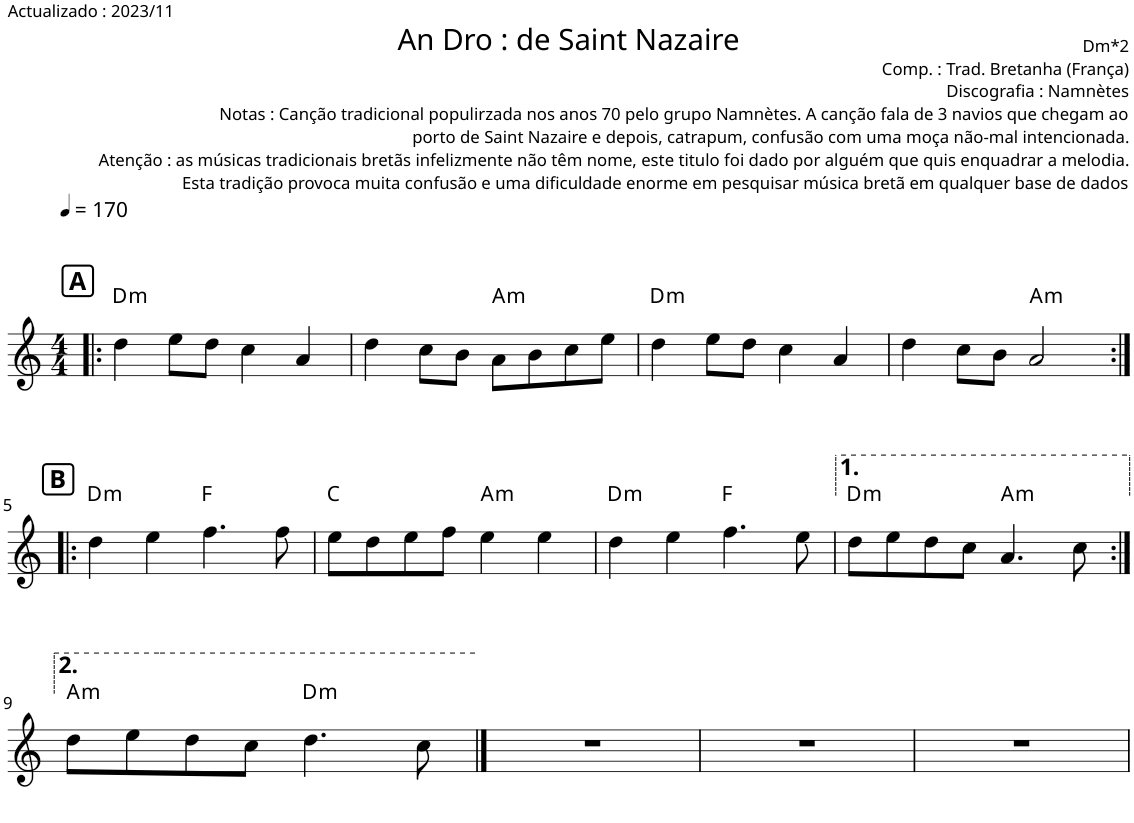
**kern	**harte
*part1	*part1
*staff1	*
*I"Piano	*
*I'Pno.	*
*clefG2	*
*k[]	*
*M4/4	*
*MM170	*
!!LO:REH:place=s1:a:B:cj:fs=12:t=A
=1!|:	=1!|:
!	!LO:H:kt=m
4dd\	D:min
8ee\L	.
8dd\J	.
4cc\	.
4a/	.
=2	=2
4dd\	.
8cc\L	.
8b\J	.
!	!LO:H:kt=m
8a\L	A:min
8b\	.
8cc\	.
8ee\J	.
=3	=3
!	!LO:H:kt=m
4dd\	D:min
8ee\L	.
8dd\J	.
4cc\	.
4a/	.
=4	=4
4dd\	.
8cc\L	.
8b\J	.
!	!LO:H:kt=m
2a/	A:min
!!LO:LB:g=z
!!LO:REH:place=s1:a:B:cj:fs=12:t=B
=5:|!|:	=5:|!|:
!	!LO:H:kt=m
4dd\	D:min
4ee\	.
4.ff\	F:maj
8ff\	.
=6	=6
8ee\L	C:maj
8dd\	.
8ee\	.
8ff\J	.
!	!LO:H:kt=m
4ee\	A:min
4ee\	.
=7	=7
!	!LO:H:kt=m
4dd\	D:min
4ee\	.
4.ff\	F:maj
8ee\	.
=8	=8
!	!LO:H:kt=m
8dd\L	D:min
8ee\	.
8dd\	.
8cc\J	.
!	!LO:H:kt=m
4.a/	A:min
8cc\	.
!!LO:LB:g=z
=9:|!	=9:|!
!	!LO:H:kt=m
8dd\L	A:min
8ee\	.
8dd\	.
8cc\J	.
!	!LO:H:kt=m
4.dd\	D:min
8cc\	.
==10	==10
1r	.
=11	=11
1r	.
=12	=12
1r	.
=	=
*-	*-
